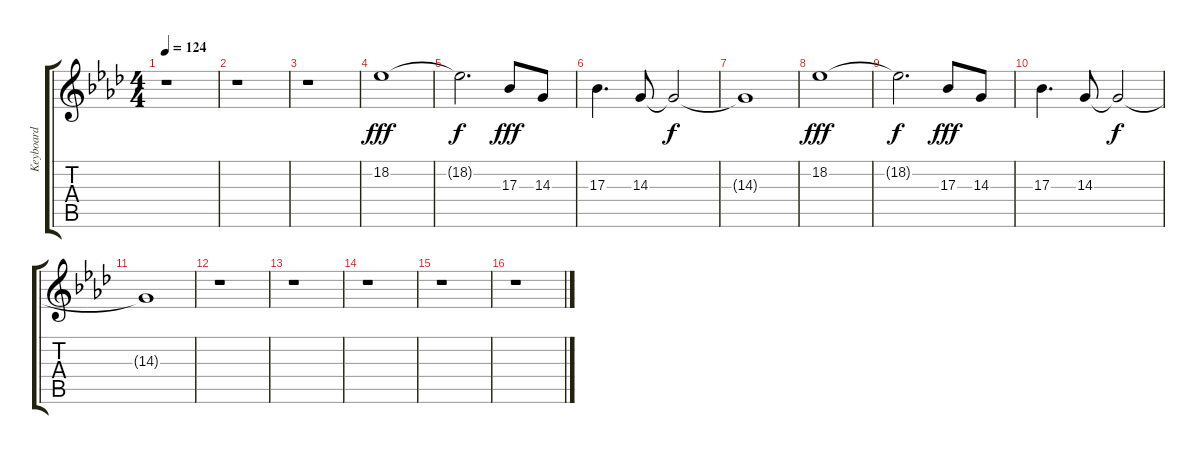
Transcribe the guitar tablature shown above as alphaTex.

\track ("Keyboard" "Keyboard") {instrument pad1newage}
\staff {score tabs}
\tuning (D4 A3 F3 C3 G2 C2) {hide}
\ts (4 4)
\tempo 124
\clef g2
\ks ab
r.1{dy f} |
r.1 |
r.1 |
18.2.1{dy fff} |
18.2{t}.2{d dy f} 17.3.8{dy fff} 14.3.8 |
17.3.4{d} 14.3.8 14.3{t}.2{dy f} |
14.3{t}.1 |
18.2.1{dy fff} |
18.2{t}.2{d dy f} 17.3.8{dy fff} 14.3.8 |
17.3.4{d} 14.3.8 14.3{t}.2{dy f} |
14.3{t}.1 |
r.1 |
r.1 |
r.1 |
r.1 |
r.1
